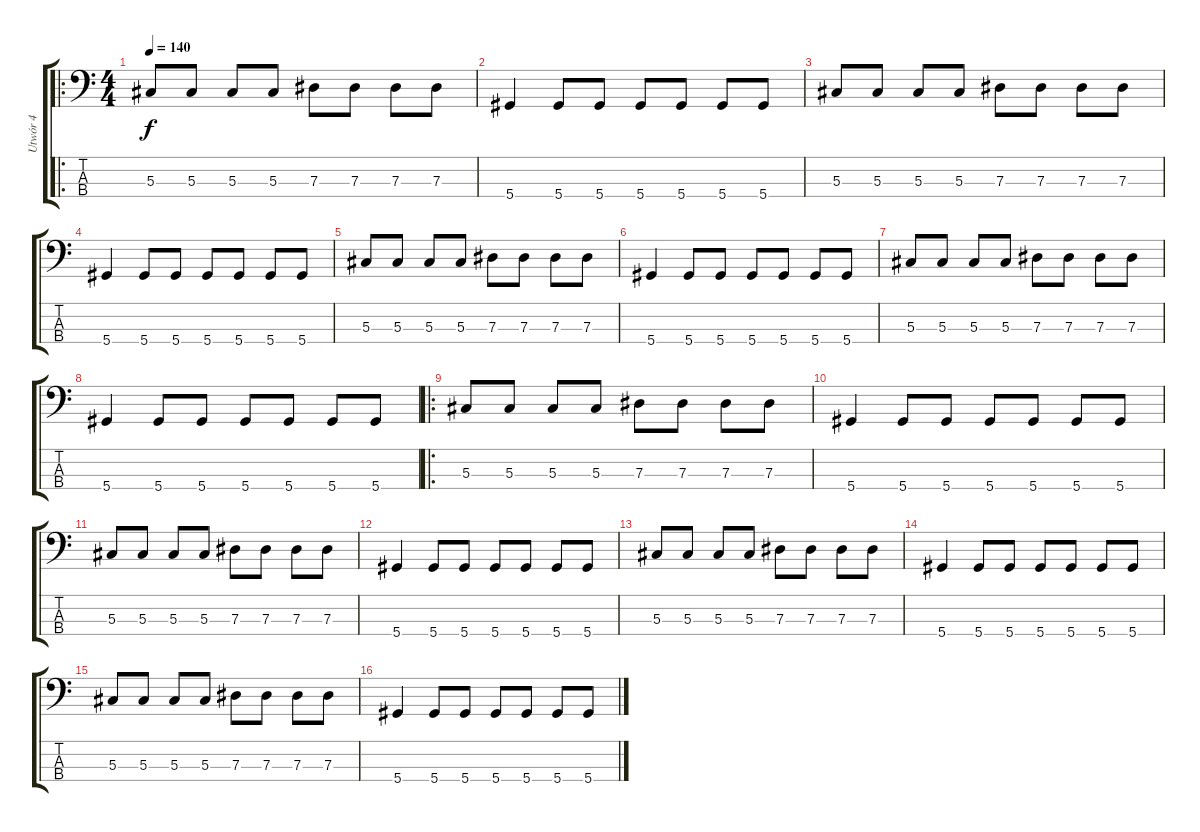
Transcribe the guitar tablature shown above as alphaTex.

\track ("Utwór 4" "Utwór 4") {instrument acousticguitarnylon}
\staff {score tabs}
\tuning (Gb2 Db2 Ab1 Eb1) {hide}
\ro
\ts (4 4)
\tempo 140
\clef f4
\ks c
5.3.8{dy f} 5.3.8 5.3.8 5.3.8 7.3.8 7.3.8 7.3.8 7.3.8 |
5.4.4 5.4.8 5.4.8 5.4.8 5.4.8 5.4.8 5.4.8 |
5.3.8 5.3.8 5.3.8 5.3.8 7.3.8 7.3.8 7.3.8 7.3.8 |
5.4.4 5.4.8 5.4.8 5.4.8 5.4.8 5.4.8 5.4.8 |
5.3.8 5.3.8 5.3.8 5.3.8 7.3.8 7.3.8 7.3.8 7.3.8 |
5.4.4 5.4.8 5.4.8 5.4.8 5.4.8 5.4.8 5.4.8 |
5.3.8 5.3.8 5.3.8 5.3.8 7.3.8 7.3.8 7.3.8 7.3.8 |
5.4.4 5.4.8 5.4.8 5.4.8 5.4.8 5.4.8 5.4.8 |
\ro
5.3.8 5.3.8 5.3.8 5.3.8 7.3.8 7.3.8 7.3.8 7.3.8 |
5.4.4 5.4.8 5.4.8 5.4.8 5.4.8 5.4.8 5.4.8 |
5.3.8 5.3.8 5.3.8 5.3.8 7.3.8 7.3.8 7.3.8 7.3.8 |
5.4.4 5.4.8 5.4.8 5.4.8 5.4.8 5.4.8 5.4.8 |
5.3.8 5.3.8 5.3.8 5.3.8 7.3.8 7.3.8 7.3.8 7.3.8 |
5.4.4 5.4.8 5.4.8 5.4.8 5.4.8 5.4.8 5.4.8 |
5.3.8 5.3.8 5.3.8 5.3.8 7.3.8 7.3.8 7.3.8 7.3.8 |
5.4.4 5.4.8 5.4.8 5.4.8 5.4.8 5.4.8 5.4.8
